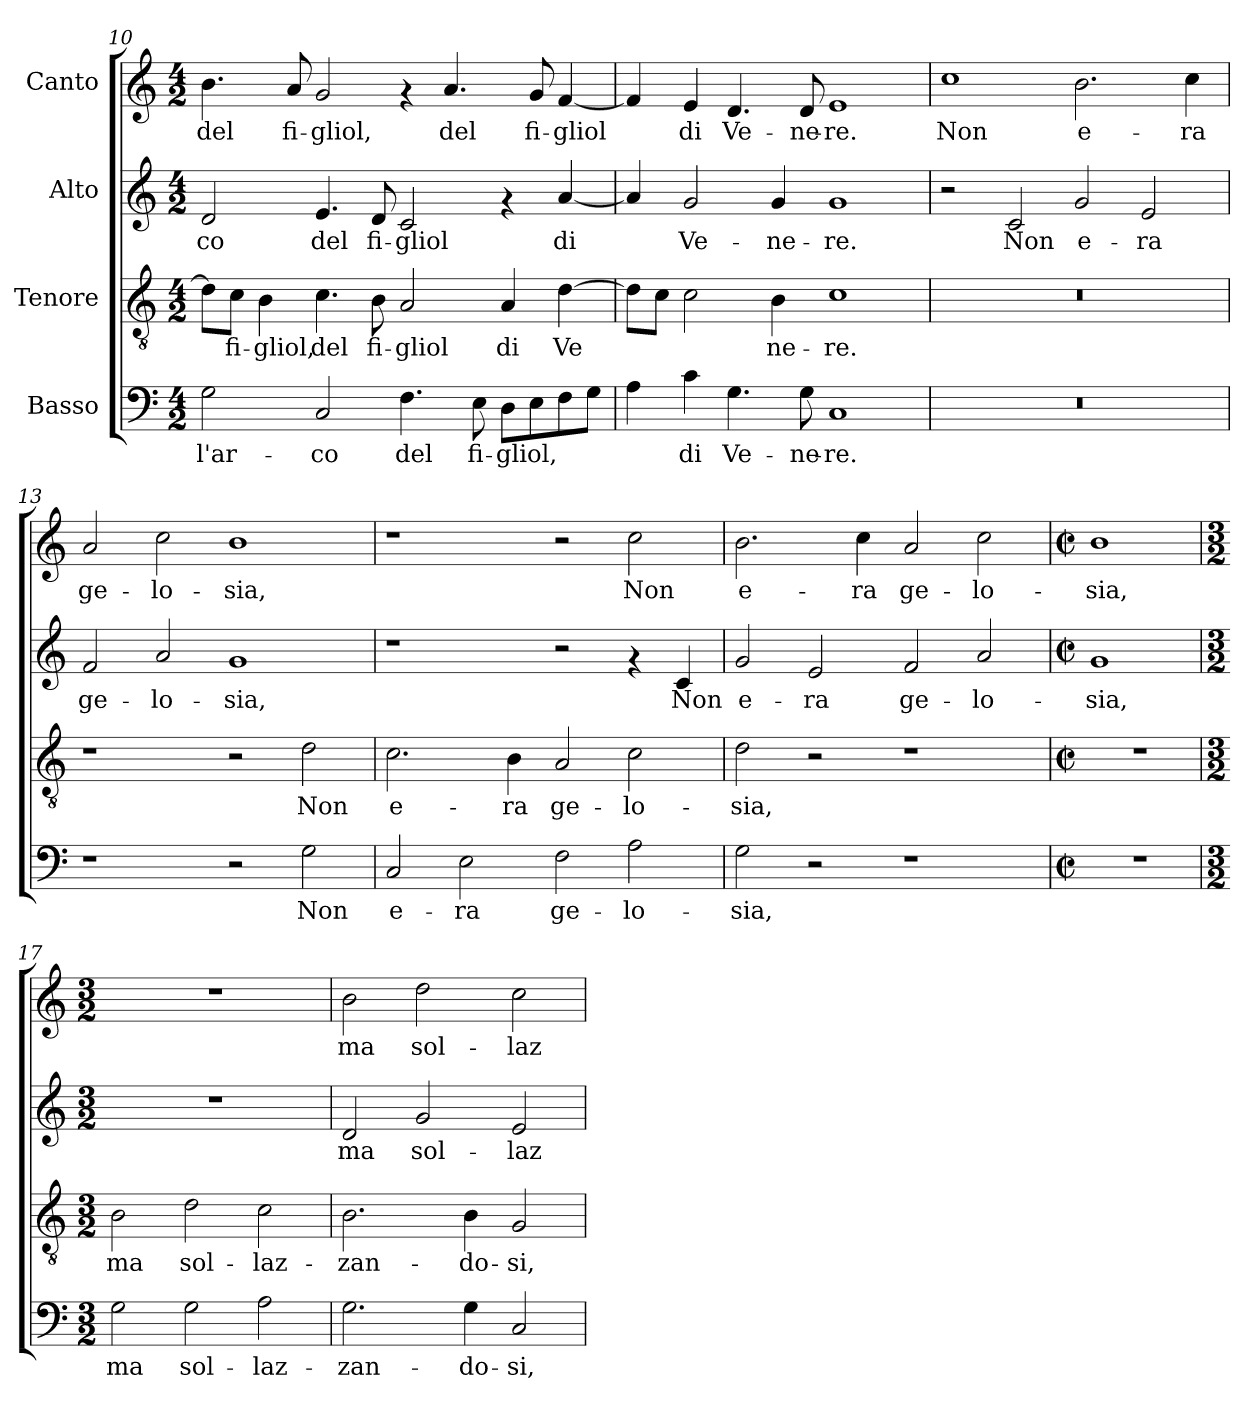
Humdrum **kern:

**kern	**text	**kern	**text	**kern	**text	**kern	**text
*part4	*part4	*part3	*part3	*part2	*part2	*part1	*part1
*staff4	*staff4	*staff3	*staff3	*staff2	*staff2	*staff1	*staff1
*I"Basso	*	*I"Tenore	*	*I"Alto	*	*I"Canto	*
*clefF4	*	*clefGv2	*	*clefG2	*	*clefG2	*
*k[]	*	*k[]	*	*k[]	*	*k[]	*
*C:	*	*C:	*	*C:	*	*C:	*
*M4/2	*	*M4/2	*	*M4/2	*	*M4/2	*
=10	=10	=10	=10	=10	=10	=10	=10
!	!LO:LY:b:cj	!	!LO:LY:b:cj	!	!LO:LY:b:cj	!	!LO:LY:b:cj
2G\	l'ar-	8d\L]	.	2d/	-co	4.b\	del
!	!	!	!LO:LY:b:cj	!	!	!	!
.	.	8c\J	fi-	.	.	.	.
!	!	!	!LO:LY:b:cj	!	!	!	!
.	.	4B\	-gliol,	.	.	.	.
!	!	!	!	!	!	!	!LO:LY:b:cj
.	.	.	.	.	.	8a/	fi-
!	!LO:LY:b:cj	!	!LO:LY:b:cj	!	!LO:LY:b:cj	!	!LO:LY:b:cj
2C/	-co	4.c\	del	4.e/	del	2g/	-gliol,
!	!	!	!LO:LY:b:cj	!	!LO:LY:b:cj	!	!
.	.	8B\	fi-	8d/	fi-	.	.
!	!LO:LY:b:cj	!	!LO:LY:b:cj	!	!LO:LY:b:cj	!	!
4.F\	del	2A/	-gliol	2c/	-gliol	4rf	.
!	!	!	!	!	!	!	!LO:LY:b:cj
.	.	.	.	.	.	4.a/	del
!	!LO:LY:b:cj	!	!	!	!	!	!
8E\	fi-	.	.	.	.	.	.
!	!LO:LY:b:cj	!	!LO:LY:b:cj	!	!	!	!
8D\L	-gliol,	4A/	di	4rf	.	.	.
!	!LO:LY:b:cj	!	!	!	!	!	!LO:LY:b:cj
8E\	.	.	.	.	.	8g/	fi-
!	!LO:LY:b:cj	!	!LO:LY:b:cj	!	!LO:LY:b:cj	!	!LO:LY:b:cj
8F\	.	[>4d\	Ve-	[<4a/	di	[<4f/	-gliol
!	!LO:LY:b:cj	!	!	!	!	!	!
8G\J	.	.	.	.	.	.	.
=11	=11	=11	=11	=11	=11	=11	=11
!	!LO:LY:b:cj	!	!LO:LY:b:cj	!	!LO:LY:b:cj	!	!LO:LY:b:cj
4A\	.	8d\L]	--	4a/]	.	4f/]	.
!	!	!	!LO:LY:b:cj	!	!	!	!
.	.	8c\J	--	.	.	.	.
!	!LO:LY:b:cj	!	!LO:LY:b:cj	!	!LO:LY:b:cj	!	!LO:LY:b:cj
4c\	di	2c\	--	2g/	Ve-	4e/	di
!	!LO:LY:b:cj	!	!	!	!	!	!LO:LY:b:cj
4.G\	Ve-	.	.	.	.	4.d/	Ve-
!	!	!	!LO:LY:b:cj	!	!LO:LY:b:cj	!	!
.	.	4B\	-ne-	4g/	-ne-	.	.
!	!LO:LY:b:cj	!	!	!	!	!	!LO:LY:b:cj
8G\	-ne-	.	.	.	.	8d/	-ne-
!	!LO:LY:b:cj	!	!LO:LY:b:cj	!	!LO:LY:b:cj	!	!LO:LY:b:cj
1C	-re.	1c	-re.	1g	-re.	1e	-re.
=12	=12	=12	=12	=12	=12	=12	=12
!	!	!	!	!	!	!	!LO:LY:b:cj
0r	.	0r	.	2r	.	1cc	Non
!	!	!	!	!	!LO:LY:b:cj	!	!
.	.	.	.	2c/	Non	.	.
!	!	!	!	!	!LO:LY:b:cj	!	!LO:LY:b:cj
.	.	.	.	2g/	e-	2.b\	e-
!	!	!	!	!	!LO:LY:b:cj	!	!
.	.	.	.	2e/	-ra	.	.
!	!	!	!	!	!	!	!LO:LY:b:cj
.	.	.	.	.	.	4cc\	-ra
!!LO:PB:g=z
=13	=13	=13	=13	=13	=13	=13	=13
!	!	!	!	!	!LO:LY:b:cj	!	!LO:LY:b:cj
1r	.	1r	.	2f/	ge-	2a/	ge-
!	!	!	!	!	!LO:LY:b:cj	!	!LO:LY:b:cj
.	.	.	.	2a/	-lo-	2cc\	-lo-
!	!	!	!	!	!LO:LY:b:cj	!	!LO:LY:b:cj
2r	.	2r	.	1g	-sia,	1b	-sia,
!	!LO:LY:b:cj	!	!LO:LY:b:cj	!	!	!	!
2G\	Non	2d\	Non	.	.	.	.
=14	=14	=14	=14	=14	=14	=14	=14
!	!LO:LY:b:cj	!	!LO:LY:b:cj	!	!	!	!
2C/	e-	2.c\	e-	1r	.	1r	.
!	!LO:LY:b:cj	!	!	!	!	!	!
2E\	-ra	.	.	.	.	.	.
!	!	!	!LO:LY:b:cj	!	!	!	!
.	.	4B\	-ra	.	.	.	.
!	!LO:LY:b:cj	!	!LO:LY:b:cj	!	!	!	!
2F\	ge-	2A/	ge-	2r	.	2r	.
!	!LO:LY:b:cj	!	!LO:LY:b:cj	!	!	!	!LO:LY:b:cj
2A\	-lo-	2c\	-lo-	4rf	.	2cc\	Non
!	!	!	!	!	!LO:LY:b:cj	!	!
.	.	.	.	4c/	Non	.	.
=15	=15	=15	=15	=15	=15	=15	=15
!	!LO:LY:b:cj	!	!LO:LY:b:cj	!	!LO:LY:b:cj	!	!LO:LY:b:cj
2G\	-sia,	2d\	-sia,	2g/	e-	2.b\	e-
!	!	!	!	!	!LO:LY:b:cj	!	!
2r	.	2r	.	2e/	-ra	.	.
!	!	!	!	!	!	!	!LO:LY:b:cj
.	.	.	.	.	.	4cc\	-ra
!	!	!	!	!	!LO:LY:b:cj	!	!LO:LY:b:cj
1r	.	1r	.	2f/	ge-	2a/	ge-
!	!	!	!	!	!LO:LY:b:cj	!	!LO:LY:b:cj
.	.	.	.	2a/	-lo-	2cc\	-lo-
=16	=16	=16	=16	=16	=16	=16	=16
*M2/2	*	*M2/2	*	*M2/2	*	*M2/2	*
*met(c|)	*	*met(c|)	*	*met(c|)	*	*met(c|)	*
!	!	!	!	!	!LO:LY:b:cj	!	!LO:LY:b:cj
1r	.	1r	.	1g	-sia,	1b	-sia,
=17	=17	=17	=17	=17	=17	=17	=17
*M3/2	*	*M3/2	*	*M3/2	*	*M3/2	*
!	!LO:LY:b:cj	!	!LO:LY:b:cj	!	!	!	!
2G\	ma	2B\	ma	1.r	.	1.r	.
!	!LO:LY:b:cj	!	!LO:LY:b:cj	!	!	!	!
2G\	sol-	2d\	sol-	.	.	.	.
!	!LO:LY:b:cj	!	!LO:LY:b:cj	!	!	!	!
2A\	-laz-	2c\	-laz-	.	.	.	.
!!LO:LB:g=z
=18	=18	=18	=18	=18	=18	=18	=18
!	!LO:LY:b:cj	!	!LO:LY:b:cj	!	!LO:LY:b:cj	!	!LO:LY:b:cj
2.G\	-zan-	2.B\	-zan-	2d/	ma	2b\	ma
!	!	!	!	!	!LO:LY:b:cj	!	!LO:LY:b:cj
.	.	.	.	2g/	sol-	2dd\	sol-
!	!LO:LY:b:cj	!	!LO:LY:b:cj	!	!	!	!
4G\	-do-	4B\	-do-	.	.	.	.
!	!LO:LY:b:cj	!	!LO:LY:b:cj	!	!LO:LY:b:cj	!	!LO:LY:b:cj
2C/	-si,	2G/	-si,	2e/	-laz-	2cc\	-laz-
=	=	=	=	=	=	=	=
*-	*-	*-	*-	*-	*-	*-	*-
